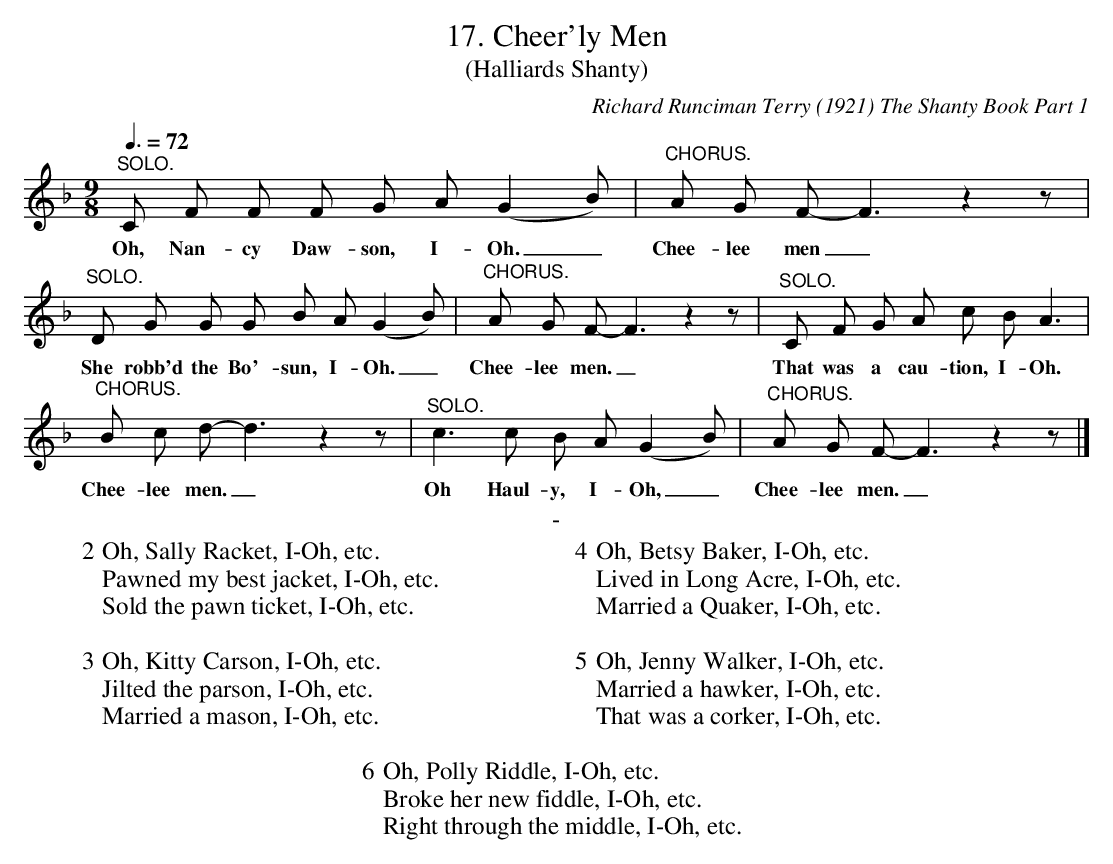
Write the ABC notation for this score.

X:1
T:17. Cheer'ly Men
T:(Halliards Shanty)
C:Richard Runciman Terry (1921) The Shanty Book Part 1
L:1/8
Q:3/8=72
M:9/8
K:F
"^SOLO." C F F F G A (G2 B) | "^CHORUS." A G F-F3 z2 z | "^SOLO." D G G G B A (G2 B) |
w: Oh, Nan-cy Daw-son, I- Oh._ |Chee- lee men_ |She robb'd the Bo'- sun, I- Oh._ |
"^CHORUS." A G F-F3 z2 z |"^SOLO." C F G A c B A3 |$"^CHORUS." B c d-d3 z2 z |"^SOLO." c3 c B A (G2 B) |
w: Chee- lee men._ |That was a cau- tion, I-Oh. | Chee-lee men._ | Oh Haul-y, I-Oh,_ |
"^CHORUS." A G F-F3 z2 z |]
w: Chee-lee men._|
T: -
W: 2 Oh, Sally Racket, I-Oh, etc.
W: Pawned my best jacket, I-Oh, etc.
W: Sold the pawn ticket, I-Oh, etc.
W:
W: 3 Oh, Kitty Carson, I-Oh, etc.
W: Jilted the parson, I-Oh, etc.
W: Married a mason, I-Oh, etc.
W:
W: 4 Oh, Betsy Baker, I-Oh, etc.
W: Lived in Long Acre, I-Oh, etc.
W: Married a Quaker, I-Oh, etc.
W:
W: 5 Oh, Jenny Walker, I-Oh, etc.
W: Married a hawker, I-Oh, etc.
W: That was a corker, I-Oh, etc.
W:
W: 6 Oh, Polly Riddle, I-Oh, etc.
W: Broke her new fiddle, I-Oh, etc.
W: Right through the middle, I-Oh, etc.
